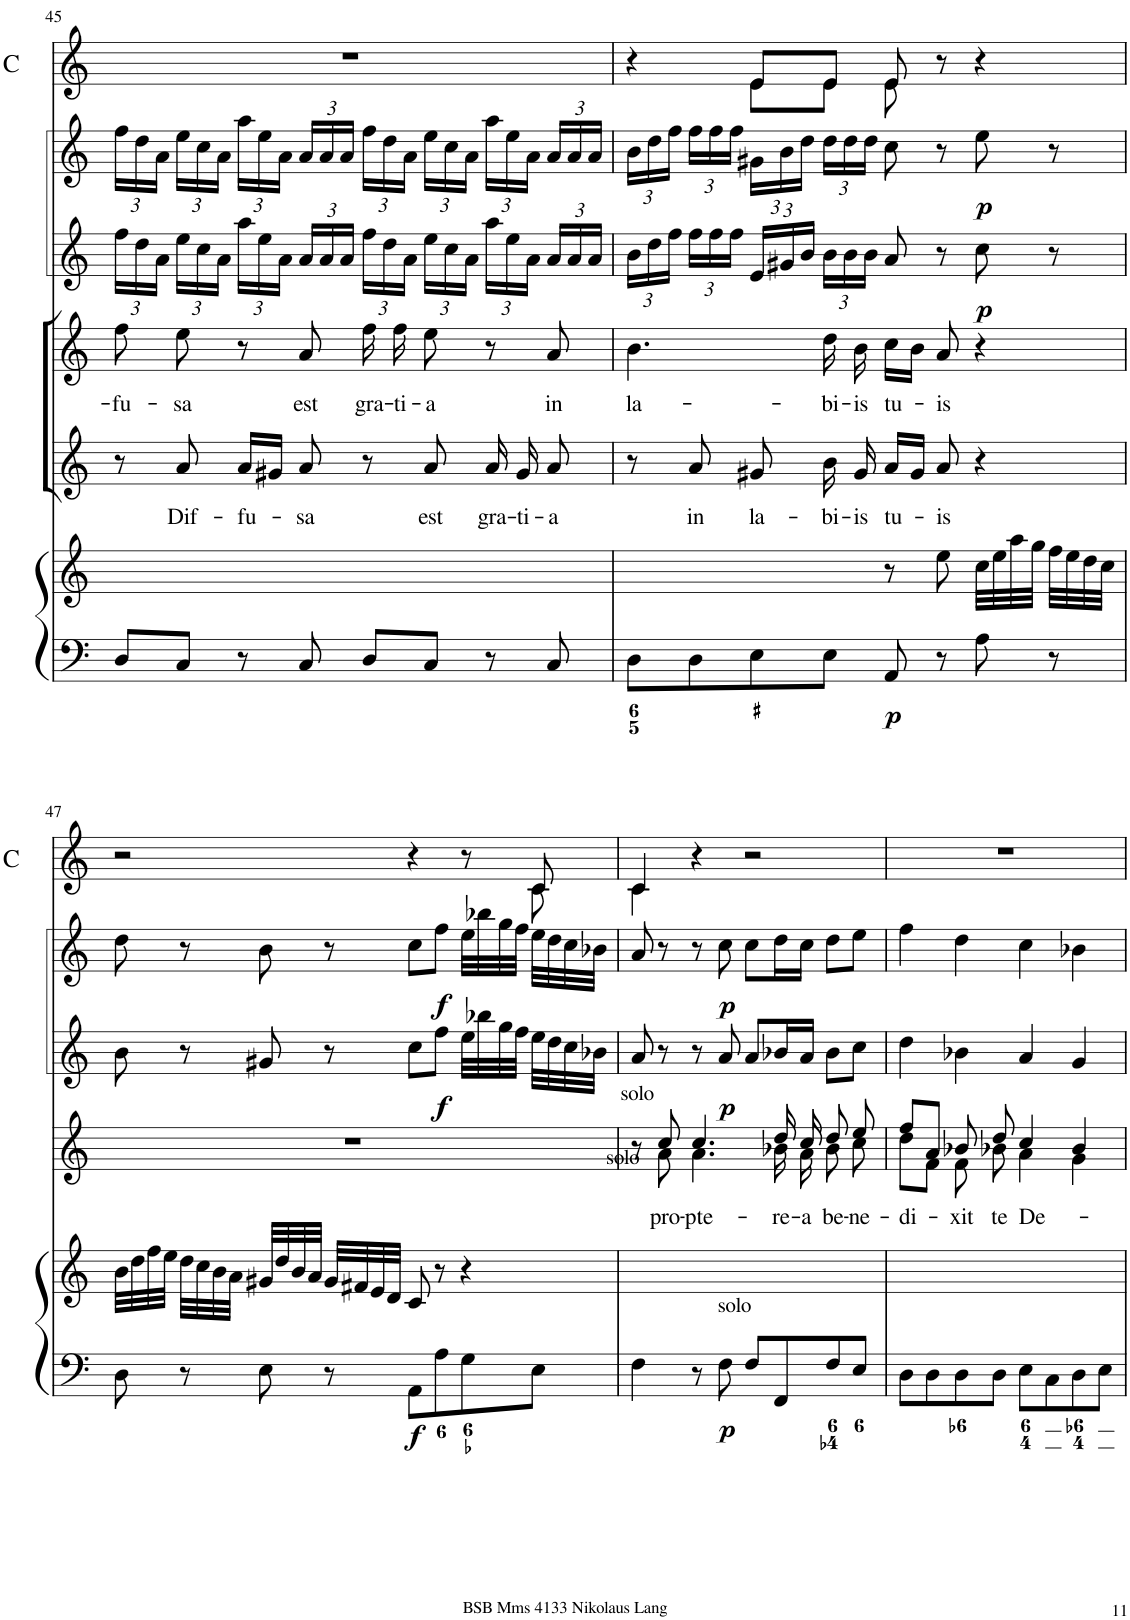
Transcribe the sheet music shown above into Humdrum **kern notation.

**kern	**kern	**dynam	**kern	**text	**kern	**text	**kern	**dynam	**kern	**dynam	**kern
*part6	*part6	*part6	*part5	*part5	*part4	*part4	*part3	*part3	*part2	*part2	*part1
*staff7	*staff6	*staff6/7	*staff5	*staff5	*staff4	*staff4	*staff3	*staff3	*staff2	*staff2	*staff1
*I"Organo	*	*	*I"Soprano 2	*	*I"Soprano 1	*	*I"Violino 2	*	*I"Violino 1	*	*I"Clarini
*	*	*	*	*	*	*	*I'Vln	*	*I'Vln	*	*I'C
!!LO:PB:g=z
*clefF4	*clefG2	*	*clefG2	*	*clefG2	*	*clefG2	*	*clefG2	*	*clefG2
*k[]	*k[]	*	*k[]	*	*k[]	*	*k[]	*	*k[]	*	*k[]
*M4/4	*M4/4	*	*M4/4	*	*M4/4	*	*M4/4	*	*M4/4	*	*M4/4
*met(c)	*met(c)	*	*met(c)	*	*met(c)	*	*met(c)	*	*met(c)	*	*met(c)
=45	=45	=45	=45	=45	=45	=45	=45	=45	=45	=45	=45
!	!	!	!	!	!	!LO:LY:b	!	!	!	!	!
*	*	*	*	*	*	*	*Xbrackettup	*	*Xbrackettup	*	*
8D/L	1ryy	.	8r	.	8ff\	-fu-	24ff\LL	.	24ff\LL	.	1r
.	.	.	.	.	.	.	24dd\	.	24dd\	.	.
.	.	.	.	.	.	.	24a\JJ	.	24a\JJ	.	.
!	!	!	!	!LO:LY:b	!	!LO:LY:b	!	!	!	!	!
8C/J	.	.	8a/	Dif-	8ee\	-sa	24ee\LL	.	24ee\LL	.	.
.	.	.	.	.	.	.	24cc\	.	24cc\	.	.
.	.	.	.	.	.	.	24a\JJ	.	24a\JJ	.	.
!	!	!	!	!LO:LY:b	!	!	!	!	!	!	!
8r	.	.	16a/LL	-fu-	8r	.	24aa\LL	.	24aa\LL	.	.
.	.	.	.	.	.	.	24ee\	.	24ee\	.	.
.	.	.	16g#X/JJ	.	.	.	.	.	.	.	.
.	.	.	.	.	.	.	24a\JJ	.	24a\JJ	.	.
!	!	!	!	!LO:LY:b	!	!LO:LY:b	!	!	!	!	!
8C/	.	.	8a/	-sa	8a/	est	24a/LL	.	24a/LL	.	.
.	.	.	.	.	.	.	24a/	.	24a/	.	.
.	.	.	.	.	.	.	24a/JJ	.	24a/JJ	.	.
!	!	!	!	!	!	!LO:LY:b	!	!	!	!	!
8D/L	.	.	8r	.	16ff\	gra-	24ff\LL	.	24ff\LL	.	.
.	.	.	.	.	.	.	24dd\	.	24dd\	.	.
!	!	!	!	!	!	!LO:LY:b	!	!	!	!	!
.	.	.	.	.	16ff\	-ti-	.	.	.	.	.
.	.	.	.	.	.	.	24a\JJ	.	24a\JJ	.	.
!	!	!	!	!LO:LY:b	!	!LO:LY:b	!	!	!	!	!
8C/J	.	.	8a/	est	8ee\	-a	24ee\LL	.	24ee\LL	.	.
.	.	.	.	.	.	.	24cc\	.	24cc\	.	.
.	.	.	.	.	.	.	24a\JJ	.	24a\JJ	.	.
!	!	!	!	!LO:LY:b	!	!	!	!	!	!	!
8r	.	.	16a/	gra-	8r	.	24aa\LL	.	24aa\LL	.	.
.	.	.	.	.	.	.	24ee\	.	24ee\	.	.
!	!	!	!	!LO:LY:b	!	!	!	!	!	!	!
.	.	.	16g#/	-ti-	.	.	.	.	.	.	.
.	.	.	.	.	.	.	24a\JJ	.	24a\JJ	.	.
!	!	!	!	!LO:LY:b	!	!LO:LY:b	!	!	!	!	!
8C/	.	.	8a/	-a	8a/	in	24a/LL	.	24a/LL	.	.
.	.	.	.	.	.	.	24a/	.	24a/	.	.
.	.	.	.	.	.	.	24a/JJ	.	24a/JJ	.	.
=46	=46	=46	=46	=46	=46	=46	=46	=46	=46	=46	=46
!	!	!	!	!	!	!LO:LY:b	!	!	!	!	!
*	*	*	*	*	*	*	*	*	*	*	*^
8D\L	2ryy	.	8r	.	4.b\	la-	24b\LL	.	24b\LL	.	4r	4ryy
.	.	.	.	.	.	.	24dd\	.	24dd\	.	.	.
.	.	.	.	.	.	.	24ff\JJ	.	24ff\JJ	.	.	.
!	!	!	!	!LO:LY:b	!	!	!	!	!	!	!	!
8D\	.	.	8a/	in	.	.	24ff\LL	.	24ff\LL	.	.	.
.	.	.	.	.	.	.	24ff\	.	24ff\	.	.	.
.	.	.	.	.	.	.	24ff\JJ	.	24ff\JJ	.	.	.
!	!	!	!	!LO:LY:b	!	!	!	!	!	!	!	!
8E\	.	.	8g#X/	la-	.	.	24e/LL	.	24g#X\LL	.	8e/L	8e\L
.	.	.	.	.	.	.	24g#X/	.	24b\	.	.	.
.	.	.	.	.	.	.	24b/JJ	.	24dd\JJ	.	.	.
!	!	!	!	!LO:LY:b	!	!LO:LY:b	!	!	!	!	!	!
8E\J	.	.	16b\	-bi-	16dd\	-bi-	24b\LL	.	24dd\LL	.	8e/J	8e\J
.	.	.	.	.	.	.	24b\	.	24dd\	.	.	.
!	!	!	!	!LO:LY:b	!	!LO:LY:b	!	!	!	!	!	!
.	.	.	16g#/	-is	16b\	-is	.	.	.	.	.	.
.	.	.	.	.	.	.	24b\JJ	.	24dd\JJ	.	.	.
!	!	!LO:DY:b=2	!	!LO:LY:b	!	!LO:LY:b	!	!	!	!	!	!
8AA/	8r	p	16a/LL	tu-	16cc\LL	tu-	8a/	.	8cc\	.	8e/	8e\
.	.	.	16g#/JJ	.	16b\JJ	.	.	.	.	.	.	.
!	!	!	!	!LO:LY:b	!	!LO:LY:b	!	!	!	!	!	!
8r	8ee\	.	8a/	-is	8a/	-is	8r	.	8r	.	8r	4.ryy
!	!	!	!	!	!	!	!	!LO:DY:b	!	!LO:DY:b	!	!
8A\	32cc\LLL	.	4r	.	4r	.	8cc\	p	8ee\	p	4r	.
.	32ee\	.	.	.	.	.	.	.	.	.	.	.
.	32aa\	.	.	.	.	.	.	.	.	.	.	.
.	32gg\JJJ	.	.	.	.	.	.	.	.	.	.	.
8r	32ff\LLL	.	.	.	.	.	8r	.	8r	.	.	.
.	32ee\	.	.	.	.	.	.	.	.	.	.	.
.	32dd\	.	.	.	.	.	.	.	.	.	.	.
.	32cc\JJJ	.	.	.	.	.	.	.	.	.	.	.
!!LO:LB:g=z	!!
=47	=47	=47	=47	=47	=47	=47	=47	=47	=47	=47	=47	=47
8D\	32b\LLL	.	1r	.	1r	.	8b\	.	8dd\	.	2r	2..ryy
.	32dd\	.	.	.	.	.	.	.	.	.	.	.
.	32ff\	.	.	.	.	.	.	.	.	.	.	.
.	32ee\JJJ	.	.	.	.	.	.	.	.	.	.	.
8r	32dd\LLL	.	.	.	.	.	8r	.	8r	.	.	.
.	32cc\	.	.	.	.	.	.	.	.	.	.	.
.	32b\	.	.	.	.	.	.	.	.	.	.	.
.	32a\JJJ	.	.	.	.	.	.	.	.	.	.	.
8E\	32g#X/LLL	.	.	.	.	.	8g#X/	.	8b\	.	.	.
.	32dd/	.	.	.	.	.	.	.	.	.	.	.
.	32b/	.	.	.	.	.	.	.	.	.	.	.
.	32a/JJJ	.	.	.	.	.	.	.	.	.	.	.
8r	32g#/LLL	.	.	.	.	.	8r	.	8r	.	.	.
.	32f#X/	.	.	.	.	.	.	.	.	.	.	.
.	32e/	.	.	.	.	.	.	.	.	.	.	.
.	32d/JJJ	.	.	.	.	.	.	.	.	.	.	.
!	!	!LO:DY:b=2	!	!	!	!	!	!	!	!	!	!
8AA\L	8c/	f	.	.	.	.	8cc\L	.	8cc\L	.	4r	.
!	!	!	!	!	!	!	!	!LO:DY:b	!	!LO:DY:b	!	!
8A\	8r	.	.	.	.	.	8ff\J	f	8ff\J	f	.	.
8G\	4r	.	.	.	.	.	32ee\LLL	.	32ee\LLL	.	8r	.
.	.	.	.	.	.	.	32bb-X\	.	32bb-X\	.	.	.
.	.	.	.	.	.	.	32gg\	.	32gg\	.	.	.
.	.	.	.	.	.	.	32ff\JJJ	.	32ff\JJJ	.	.	.
8E\J	.	.	.	.	.	.	32ee\LLL	.	32ee\LLL	.	8c/	8c\
.	.	.	.	.	.	.	32dd\	.	32dd\	.	.	.
.	.	.	.	.	.	.	32cc\	.	32cc\	.	.	.
.	.	.	.	.	.	.	32b-X\JJJ	.	32b-X\JJJ	.	.	.
=48	=48	=48	=48	=48	=48	=48	=48	=48	=48	=48	=48	=48
*	*	*	*	*	*^	*	*	*	*	*	*	*
4F\	1ryy	.	1r	.	8r	8ryy	.	8a/	.	8a/	.	4c/	4c\
!	!	!	!	!	!LO:TX:a:t=solo	!	!	!	!	!	!	!	!
!	!	!	!	!	!LO:TX:a:t=solo	!	!	!	!	!	!	!	!
!	!	!	!	!	!	!	!LO:LY:b	!	!	!	!	!	!
.	.	.	.	.	8cc/	8a\	pro-	8r	.	8r	.	.	.
!	!	!	!	!	!	!	!LO:LY:b	!	!	!	!	!	!
8r	.	.	.	.	4.cc/	4.a\	-pte-	8r	.	8r	.	4r	2.ryy
!LO:TX:a:t=solo	!	!	!	!	!	!	!	!	!	!	!	!	!
!	!	!LO:DY:b=2	!	!	!	!	!	!	!LO:DY:b	!	!LO:DY:b	!	!
8F\	.	p	.	.	.	.	.	8a/	p	8cc\	p	.	.
8F/L	.	.	.	.	.	.	.	8a/L	.	8cc\L	.	2r	.
!	!	!	!	!	!	!	!LO:LY:b	!	!	!	!	!	!
8FF/	.	.	.	.	16dd/	16b-X\	-re-	16b-X/L	.	16dd\L	.	.	.
!	!	!	!	!	!	!	!LO:LY:b	!	!	!	!	!	!
.	.	.	.	.	16cc/	16a\	-a	16a/JJ	.	16cc\JJ	.	.	.
!	!	!	!	!	!	!	!LO:LY:b	!	!	!	!	!	!
8F/	.	.	.	.	8dd/	8b-\	be-	8b-\L	.	8dd\L	.	.	.
!	!	!	!	!	!	!	!LO:LY:b	!	!	!	!	!	!
8E/J	.	.	.	.	8ee/	8cc\	-ne-	8cc\J	.	8ee\J	.	.	.
*	*	*	*	*	*	*	*	*	*	*	*	*v	*v
=49	=49	=49	=49	=49	=49	=49	=49	=49	=49	=49	=49	=49
!	!	!	!	!	!	!	!LO:LY:b	!	!	!	!	!
8D\L	1ryy	.	1r	.	8ff/L	8dd\L	-di-	4dd\	.	4ff\	.	1r
8D\	.	.	.	.	8a/J	8f\J	.	.	.	.	.	.
!	!	!	!	!	!	!	!LO:LY:b	!	!	!	!	!
8D\	.	.	.	.	8b-X/	8f\	-xit	4b-X\	.	4dd\	.	.
!	!	!	!	!	!	!	!LO:LY:b	!	!	!	!	!
8D\J	.	.	.	.	8dd/	8b-X\	te	.	.	.	.	.
!	!	!	!	!	!	!	!LO:LY:b	!	!	!	!	!
8E\L	.	.	.	.	4cc/	4a\	De-	4a/	.	4cc\	.	.
8C\	.	.	.	.	.	.	.	.	.	.	.	.
8D\	.	.	.	.	4b-/	4g\	.	4g/	.	4b-X\	.	.
8E\J	.	.	.	.	.	.	.	.	.	.	.	.
*	*	*	*	*	*v	*v	*	*	*	*	*	*
=	=	=	=	=	=	=	=	=	=	=	=
*-	*-	*-	*-	*-	*-	*-	*-	*-	*-	*-	*-
